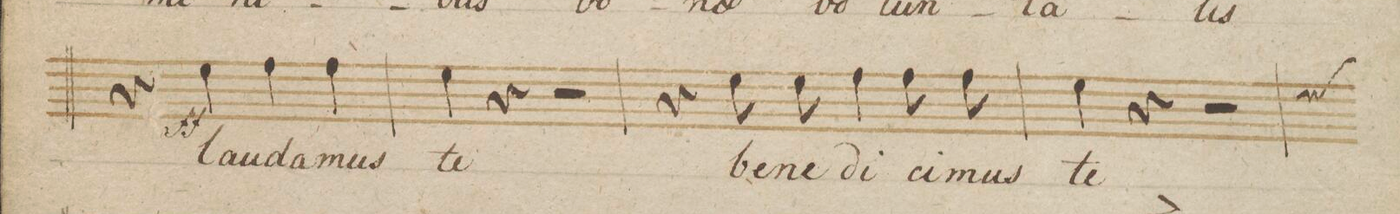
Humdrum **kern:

**kern	**text	**dynam
*I"Canto	*	*
*clefC1	*	*
*k[b-]	*	*
*met(c)	*	*
*M4/4	*	*
4r	.	.
4cc\	lau-	ff
4dd\	-da-	.
4dd\	-mus	.
=21	=21	=21
4cc\	te	.
4r	.	.
2r	.	.
=22	=22	=22
4r	.	.
8cc\	be-	.
8cc\	-ne-	.
4dd\	-di-	.
8dd\	-ci-	.
8dd\	-mus	.
=23	=23	=23
4cc\	te	.
4r	.	.
2r	.	.
*custos:cc	*	*
=24	=24	=24
*-	*-	*-
